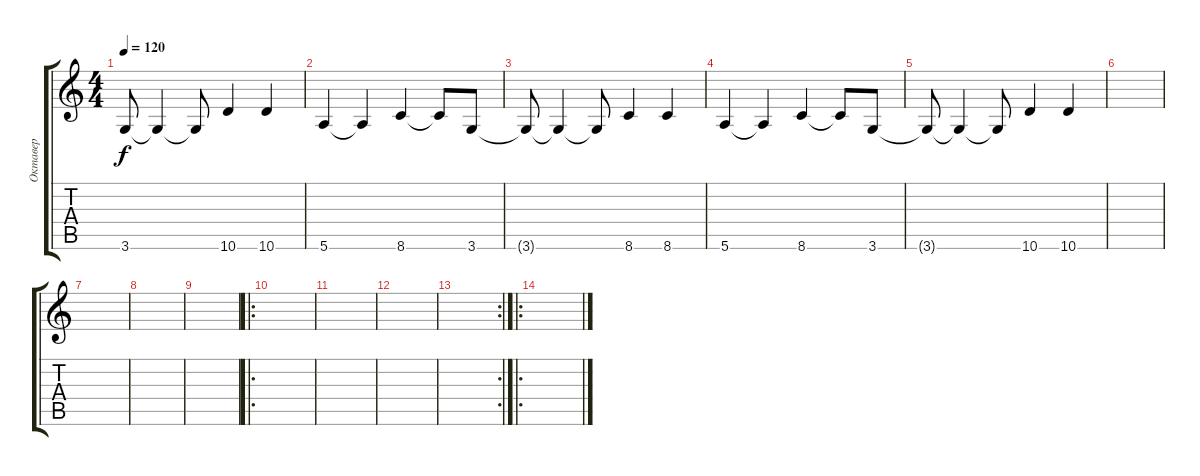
\track ("Октавер" "Октавер") {instrument electricguitarjazz}
\staff {score tabs}
\tuning (E4 B3 G3 D3 A2 E2) {hide}
\ts (4 4)
\tempo 120
\clef g2
\ks c
3.6{t}.8{dy f} 3.6{t}.4 3.6{t}.8 10.6.4 10.6.4 |
5.6.4 5.6{t}.4 8.6.4 8.6{t}.8 3.6.8 |
3.6{t}.8 3.6{t}.4 3.6{t}.8 8.6.4 8.6.4 |
5.6.4 5.6{t}.4 8.6.4 8.6{t}.8 3.6.8 |
3.6{t}.8 3.6{t}.4 3.6{t}.8 10.6.4 10.6.4 |
|
|
|
|
\ro
|
|
|
\rc 2
|
\ro
